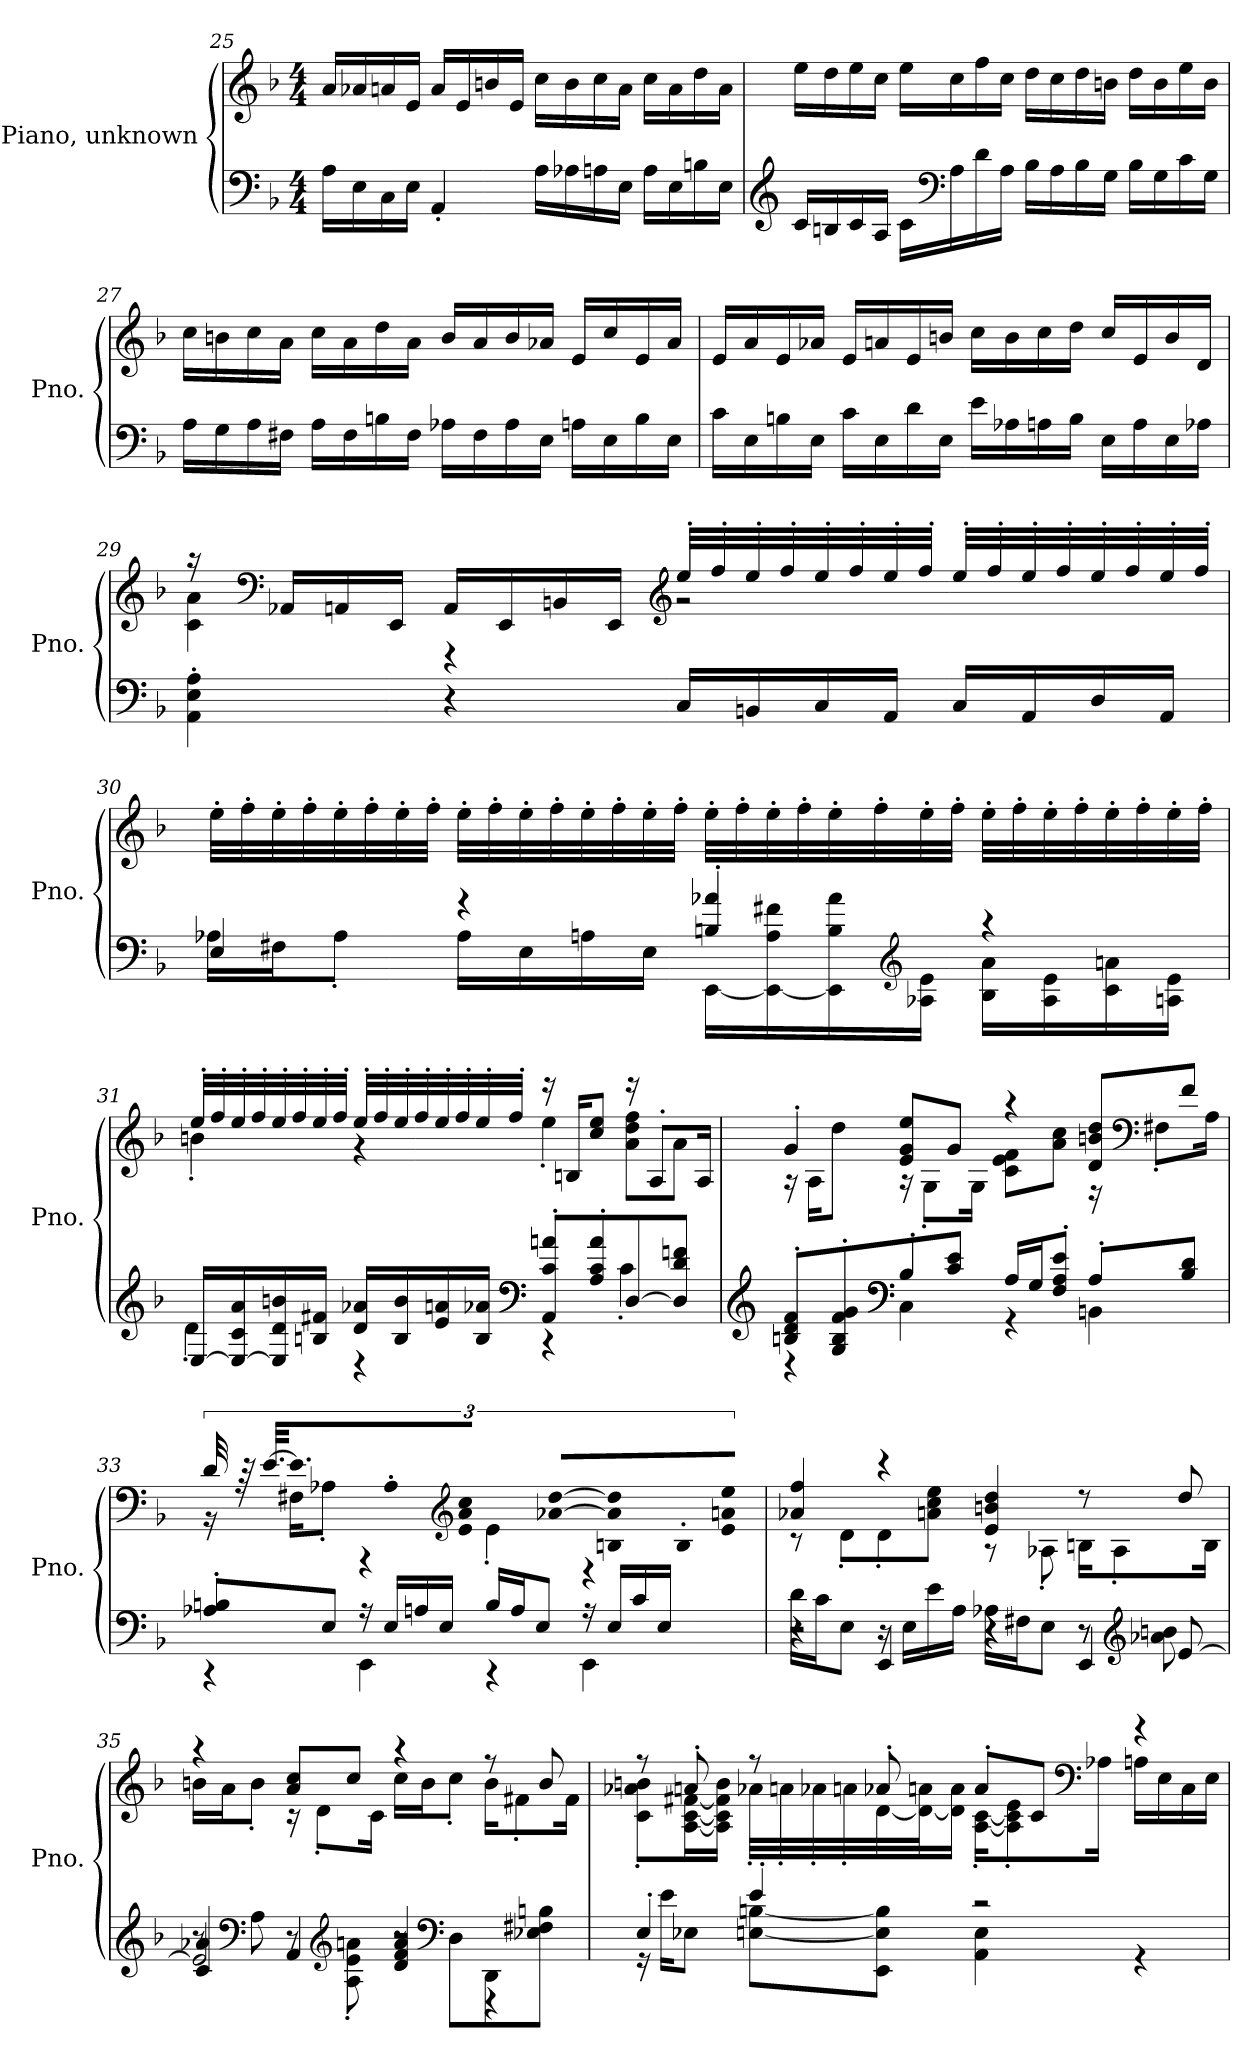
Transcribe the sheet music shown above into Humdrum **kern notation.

**kern	**kern
*part1	*part1
*staff2	*staff1
*I"Piano, unknown	*
*I'Pno.	*
*clefF4	*clefG2
*k[b-]	*k[b-]
*M4/4	*M4/4
=25	=25
16A\LL	16a/LL
16E\	16a-X/
16C\	16an/
16E\JJ	16e/JJ
4AA'/	16a/LL
.	16e/
.	16bn/
.	16e/JJ
16A\LL	16cc\LL
16A-X\	16b\
16An\	16cc\
16E\JJ	16a\JJ
16A\LL	16cc\LL
16E\	16a\
16Bn\	16dd\
16E\JJ	16a\JJ
!!LO:LB:g=z
=26	=26
*clefG2	*
16c/LL	16ee\LL
16Bn/	16dd\
16c/	16ee\
16A/JJ	16cc\JJ
16c\LL	16ee\LL
*clefF4	*
16A\	16cc\
16d\	16ff\
16A\JJ	16cc\JJ
16B\LL	16dd\LL
16A\	16cc\
16B\	16dd\
16G\JJ	16bn\JJ
16B\LL	16dd\LL
16G\	16b\
16c\	16ee\
16G\JJ	16b\JJ
=27	=27
16A\LL	16cc\LL
16G\	16bn\
16A\	16cc\
16F#X\JJ	16a\JJ
16A\LL	16cc\LL
16F#\	16a\
16Bn\	16dd\
16F#\JJ	16a\JJ
16A-X\LL	16b/LL
16F#\	16a/
16A-\	16b/
16E\JJ	16a-X/JJ
16An\LL	16e/LL
16E\	16cc/
16B\	16e/
16E\JJ	16a-/JJ
!!LO:LB:g=z
=28	=28
16c\LL	16e/LL
16E\	16a/
16Bn\	16e/
16E\JJ	16a-X/JJ
16c\LL	16e/LL
16E\	16an/
16d\	16e/
16E\JJ	16bn/JJ
16e\LL	16cc\LL
16A-X\	16b\
16An\	16cc\
16B\JJ	16dd\JJ
16E\LL	16cc/LL
16A\	16e/
16E\	16b/
16A-X\JJ	16d/JJ
!!LO:LB:g=z
=29	=29
*	*^
4AA\' 4E\' 4A\'	16r	4c\ 4a\
*	*clefF4	*
.	16AA-X/LL	.
.	16AAn/	.
.	16EE/JJ	.
4r	16AA/LL	4r
.	16EE/	.
.	16BBn/	.
.	16EE/JJ	.
*	*clefG2	*
16C/LL	32ee'/LLL	2r
.	32ff'/	.
16BBn/	32ee'/	.
.	32ff'/	.
16C/	32ee'/	.
.	32ff'/	.
16AA/JJ	32ee'/	.
.	32ff'/JJJ	.
16C/LL	32ee'/LLL	.
.	32ff'/	.
16AA/	32ee'/	.
.	32ff'/	.
16D/	32ee'/	.
.	32ff'/	.
16AA/JJ	32ee'/	.
.	32ff'/JJJ	.
*	*v	*v
!!LO:LB:g=z
=30	=30
*^	*
4E/	16A-X\LL	32ee'\LLL
.	.	32ff'\
.	16F#X\J	32ee'\
.	.	32ff'\
.	8A-'\J	32ee'\
.	.	32ff'\
.	.	32ee'\
.	.	32ff'\JJJ
4r	16A-\LL	32ee'\LLL
.	.	32ff'\
.	16E\	32ee'\
.	.	32ff'\
.	16An\	32ee'\
.	.	32ff'\
.	16E\JJ	32ee'\
.	.	32ff'\JJJ
4Bn/' 4a-X/'	[16EE\LL	32ee'\LLL
.	.	32ff'\
.	16EE\_ 16A\ 16f#X\	32ee'\
.	.	32ff'\
.	16EE\] 16B\ 16a-\	32ee'\
.	.	32ff'\
*clefG2	*	*
.	16A-X\ 16e\JJ	32ee'\
.	.	32ff'\JJJ
4r	16B\ 16a-\LL	32ee'\LLL
.	.	32ff'\
.	16A-\ 16e\	32ee'\
.	.	32ff'\
.	16c\ 16an\	32ee'\
.	.	32ff'\
.	16An\ 16e\JJ	32ee'\
.	.	32ff'\JJJ
!!LO:LB:g=z
=31	=31	=31
*	*	*^
[16E/LL	4d'\	32ee'/LLL	4bn'\
.	.	32ff'/	.
16E/_ 16c/ 16a/	.	32ee'/	.
.	.	32ff'/	.
16E/] 16d/ 16bn/	.	32ee'/	.
.	.	32ff'/	.
16Bn/ 16f#X/JJ	.	32ee'/	.
.	.	32ff'/JJJ	.
16d/ 16a-X/LL	4r	32ee'/LLL	4r
.	.	32ff'/	.
16B/ 16b/	.	32ee'/	.
.	.	32ff'/	.
16e/ 16an/	.	32ee'/	.
.	.	32ff'/	.
16B/ 16a-X/JJ	.	32ee'/	.
.	.	32ff'/JJJ	.
*clefF4	*	*	*
8AA/' 8c/' 8an/'L	4r	16r	4ee'\
.	.	16Bn/KL	.
8A/' 8c/' 8a/'	.	8cc/ 8ee/J	.
[8D/	4c'\	16r	8a\ 8dd\ 8ff\L
.	.	8A'/L	.
8D/] 8d/ 8fn/J	.	.	8a\J
.	.	16A/Jk	.
!!LO:PB:g=z	!!
=32	=32	=32	=32
*clefG2	*	*	*
8Bn/' 8d/' 8f/'L	4r	4g'/	16r
.	.	.	16A\KL
8G/' 8B/' 8f/' 8g/'	.	.	8dd\J
*clefF4	*	*	*
8B'/	4C\	8e/ 8g/ 8ee/L	16r
.	.	.	8G'\L
8c/ 8e/J	.	8g/J	.
.	.	.	16G\Jk
16A/LL	4r	4r	8c\ 8e\ 8f\L
16G/J	.	.	.
8F/' 8A/' 8e/'J	.	.	8a\ 8cc\J
8A'/L	4BBn\	8d/ 8bn/ 8dd/L	16r
*	*	*clefF4	*
.	.	.	8F#X'\L
8B/ 8d/J	.	8f/J	.
.	.	.	16A\Jk
=33	=33	=33	=33
8A-X/' 8Bn/'L	4r	48d/	16r
.	.	96r	.
.	.	[48.e/KKL	.
.	.	8.e/]	16F#X\KL
8E/J	.	.	8A-X'\J
16r	4EE\	8A-'/	4r
16E/LL	.	.	.
*	*	*clefG2	*
16An/	.	8e/ 8a/ 8cc/J	.
16E/JJ	.	.	.
16B/LL	4r	[8a-X/ [8dd/L	4e'\
16A/J	.	.	.
8E/J	.	8Bn/ 8a-/] 8dd/]	.
16r	4EE\	8B'/	4r
16E/LL	.	.	.
16c/	.	8e/ 8an/ 8ee/J	.
16E/JJ	.	.	.
!!LO:LB:g=z	!!
=34	=34	=34	=34
*	*^	*	*
2r	16d\LL	4r	4a-X/ 4ff/	8r
.	16c\J	.	.	.
.	8E\J	.	.	8d'\L
.	16r	4EE/	4r	8d'\
.	16E\LL	.	.	.
.	16e\	.	.	8an\ 8cc\ 8ee\J
.	16A\JJ	.	.	.
4r	16A-X\LL	4r	4e/ 4bn/ 4dd/	8r
.	16F#X\J	.	.	.
.	8E\J	.	.	8A-X'\
8r	8r	4EE/	8r	16Bn\KL
.	.	.	.	8A-'\
*clefG2	*	*	*	*
[8e/	8a-X\ 8bn\	.	8dd/	.
.	.	.	.	16B\Jk
=35	=35	=35	=35	=35
2e/]	8r	4c/ 4a-X/	4r	16bn\LL
.	.	.	.	16a\J
*clefF4	*	*	*	*
.	8A\	.	.	8b'\J
.	8r	4AA/	8a/ 8cc/L	16r
.	.	.	.	8d'\L
*clefG2	*	*	*	*
.	8A\' 8e\' 8an\'	.	8cc/J	.
.	.	.	.	16c\Jk
2r	8r	4d/ 4f/ 4a/	4r	16cc\LL
.	.	.	.	16b\J
*clefF4	*	*	*	*
.	8D\L	.	.	8cc'\J
.	8DD\	4r	8r	16b\KL
.	.	.	.	8f#X'\
.	8E-X\ 8F#X\ 8Bn\J	.	8b/	.
.	.	.	.	16f#\Jk
*	*v	*v	*	*
!!LO:LB:g=z	!!
=36	=36	=36	=36
4E'/	16r	8r	8c\' 8a-X\' 8bn\'L
.	16e\KL	.	.
.	8E-X\J	8an'/	[16A\ [16c\ [16f#X\L
.	.	.	16A\] 16c\] 16f#\] 16b\JJ
4e'/	[8En\ [8Bn\L	8r	32a-X'\LLL
.	.	.	32an'\
.	.	.	32a-X'\
.	.	.	32an'\
.	8EE\ 8E\] 8B\]J	8a-X'/	[32d\
.	.	.	32d\_ 32an\J
.	.	.	16d\] 16a\JJ
2r	4AA\ 4E\	8a'/L	[16A\' [16c\'KL
.	.	.	8A\]' 8c\]' 8e\'
.	.	8c/J	.
*	*	*clefF4	*
.	.	.	16A-X\Jk
.	4r	4r	16An\LL
.	.	.	16E\
.	.	.	16C\
.	.	.	16E\JJ
*v	*v	*	*
*	*v	*v
=	=
*-	*-
